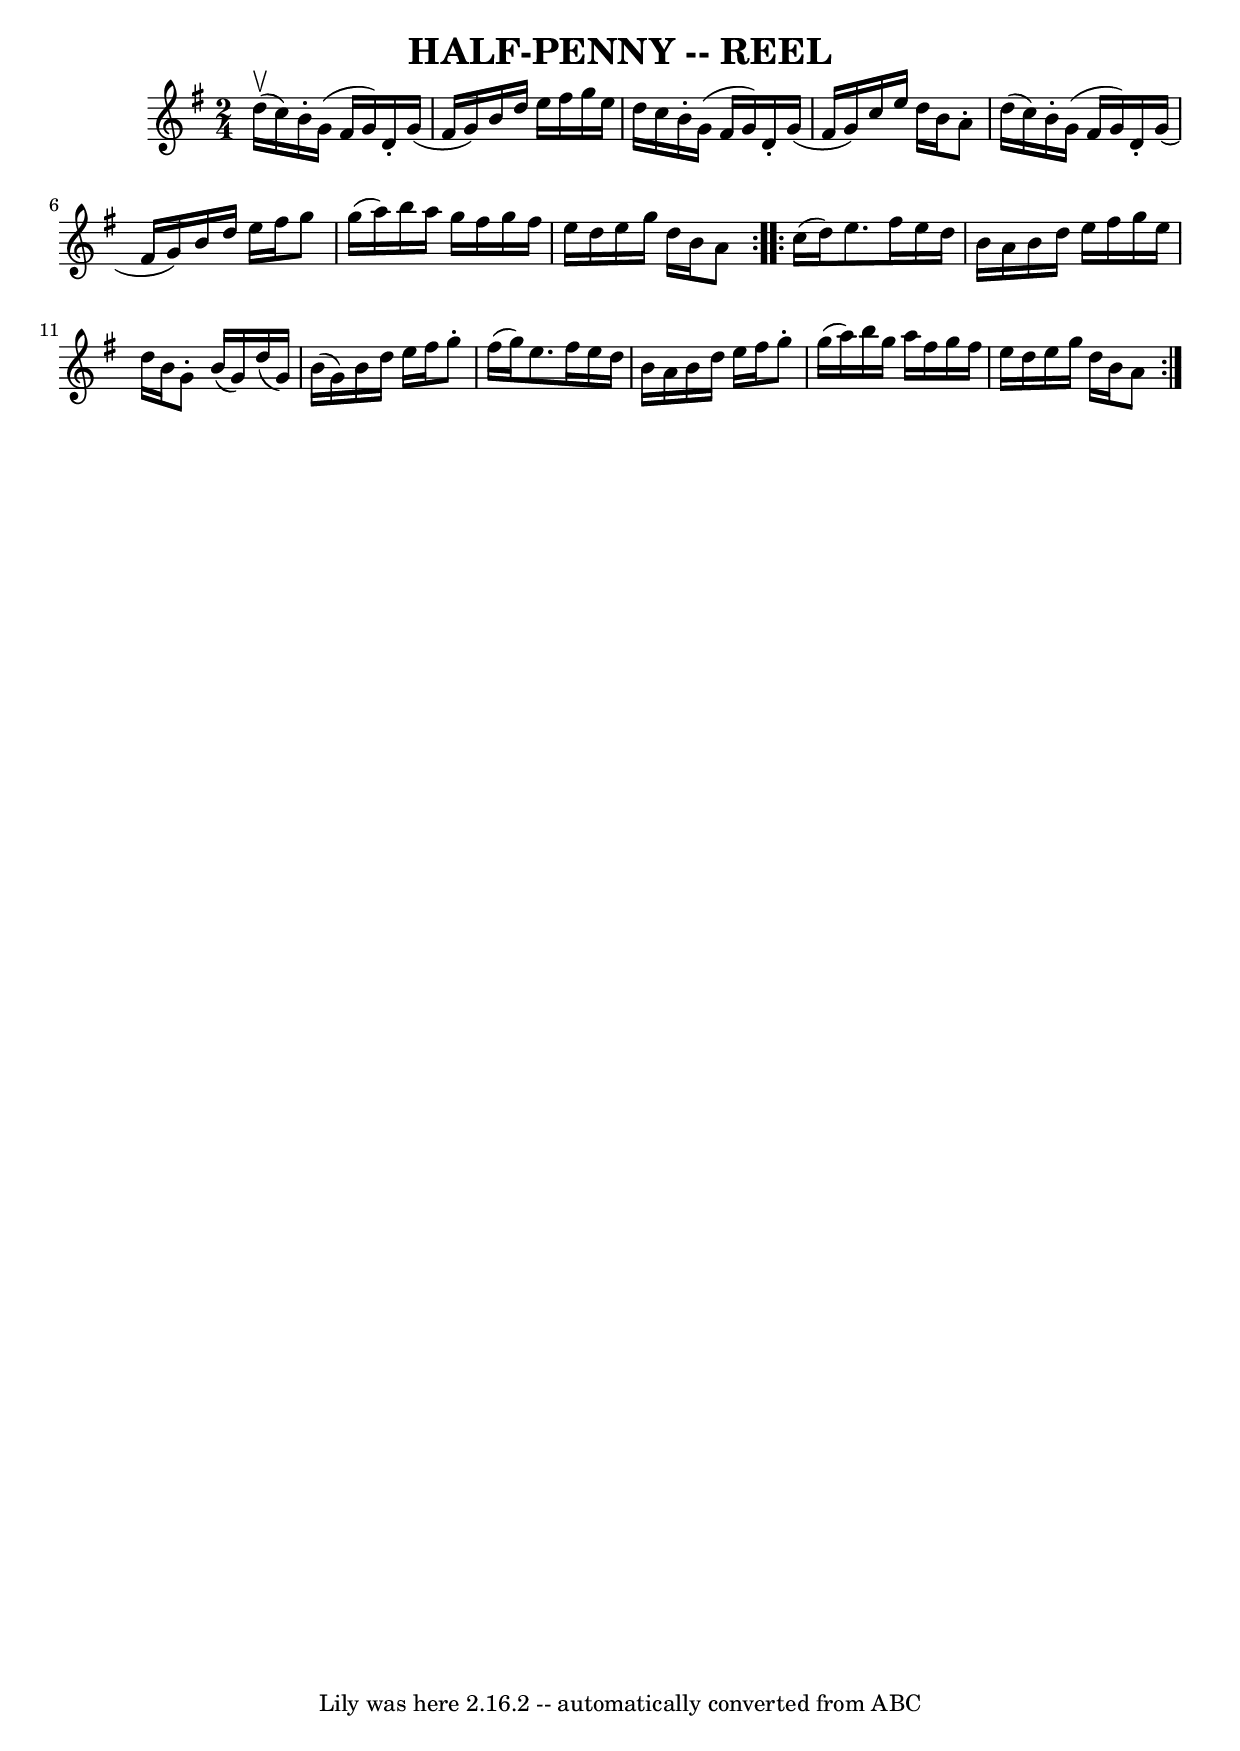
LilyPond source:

\version "2.16.2"
\include "Mammoth.ily"
\header {
  %% book = "Ryan's Mammoth Collection of Fiddle Tunes"
 crossRefNumber = "1"
 footnotes = ""
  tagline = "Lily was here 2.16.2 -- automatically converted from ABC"
  title = "HALF-PENNY -- REEL"

}
voicedefault =  {



  \repeat volta 2 {

    \time 2/4 
    \key g \major d''16 (^\upbow c''16)    |
 b'16-. g'16 (fis'16 g'16) d'16-. g'16 (fis'16 g'16)    |
 b'16 d''16 e''16 fis''16 g''16 e''16 d''16 c''16      |
 b'16-. g'16 (fis'16 g'16) d'16-. g'16 (fis'16 g'16)    |
 c''16 e''16 d''16 b'16 a'8-. d''16 ( c''16)    |
 b'16-. g'16 (fis'16 g'16) d'16-. g'16 (fis'16 g'16)   |
 b'16 d''16 e''16 fis''16 g''8 g''16 (a''16)    |
 b''16 a''16 g''16 fis''16 g''16 fis''16 e''16 d''16     |
 e''16 g''16 d''16 b'16 a'8 
    
  }     
  \repeat volta 2 { c''16 (d''16)    |
 e''8. fis''16 e''16 d''16 b'16 a'16     |
 b'16 d''16 e''16 fis''16 g''16 e''16 d''16 b'16     |
 g'8-. b'16 ( g'16) d''16 (g'16) b'16 (g'16)    |
 b'16 d''16 e''16 fis''16 g''8-. fis''16 (g''16)    |
 e''8. fis''16 e''16 d''16 b'16 a'16     |
 b'16 d''16 e''16 fis''16 g''8-. g''16 (a''16)    |
 b''16 g''16 a''16 fis''16 g''16 fis''16 e''16 d''16     |
 e''16 g''16   
 d''16 b'16 a'8    
  }   

}

\score{
  <<

    \context Staff="default"
    {
      \voicedefault 
      
    }

  >>
  \layout {
    
  }
  \midi {
  }

}
